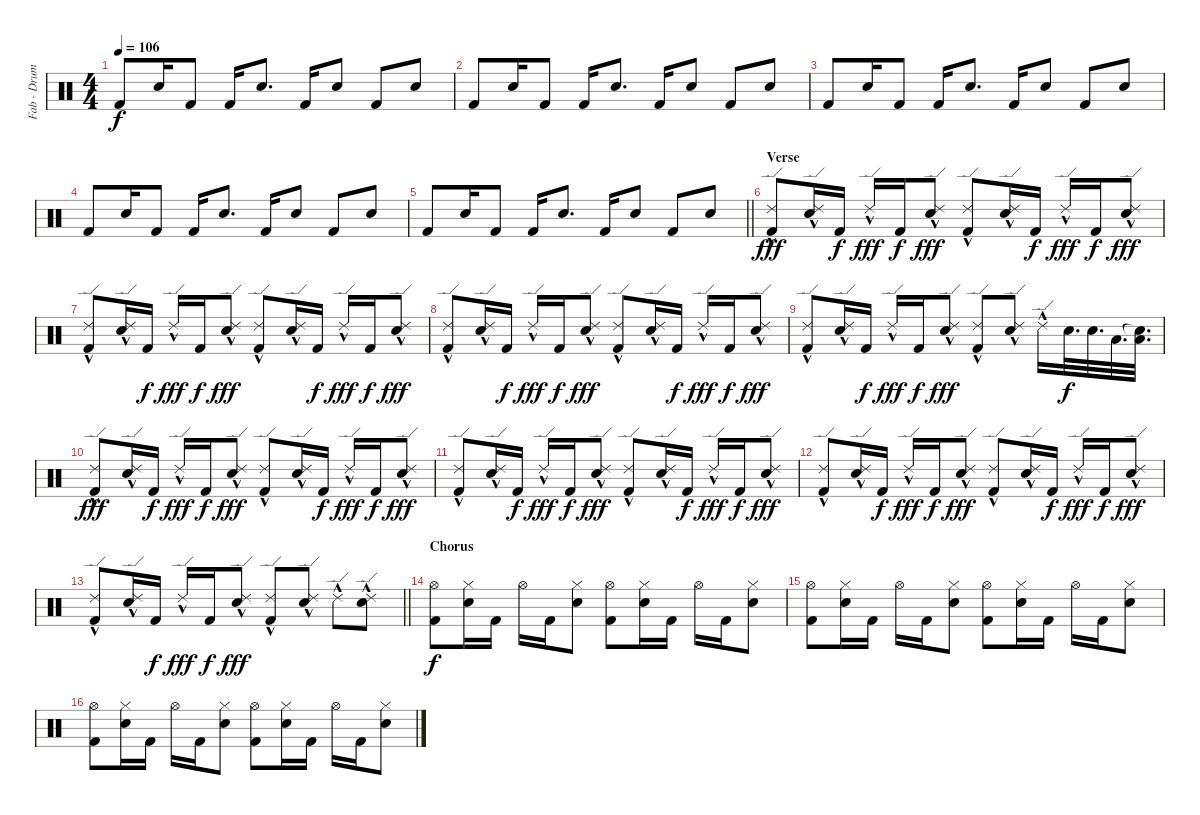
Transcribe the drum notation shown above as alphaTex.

\track ("Fab - Drumss RSE" "Fab - Drum") {instrument percussion}
\staff {score}
\articulation defaults
\ts (4 4)
\tempo 106
\clef neutral
\ks c "Kick (hit) 2".8{dy f} "Snare (hit) 2".16 "Kick (hit) 2".8 "Kick (hit) 2".16 "Snare (hit) 2".8{d} "Kick (hit) 2".16 "Snare (hit) 2".8 "Kick (hit) 2".8 "Snare (hit) 2".8
|
"Kick (hit) 2".8 "Snare (hit) 2".16 "Kick (hit) 2".8 "Kick (hit) 2".16 "Snare (hit) 2".8{d} "Kick (hit) 2".16 "Snare (hit) 2".8 "Kick (hit) 2".8 "Snare (hit) 2".8 |
"Kick (hit) 2".8 "Snare (hit) 2".16 "Kick (hit) 2".8 "Kick (hit) 2".16 "Snare (hit) 2".8{d} "Kick (hit) 2".16 "Snare (hit) 2".8 "Kick (hit) 2".8 "Snare (hit) 2".8 |
"Kick (hit) 2".8 "Snare (hit) 2".16 "Kick (hit) 2".8 "Kick (hit) 2".16 "Snare (hit) 2".8{d} "Kick (hit) 2".16 "Snare (hit) 2".8 "Kick (hit) 2".8 "Snare (hit) 2".8 |
\barLineRight lightlight "Kick (hit) 2".8 "Snare (hit) 2".16 "Kick (hit) 2".8 "Kick (hit) 2".16 "Snare (hit) 2".8{d} "Kick (hit) 2".16 "Snare (hit) 2".8 "Kick (hit) 2".8 "Snare (hit) 2".8
|
\section ("" "Verse")
("Ride (edge) 2"{hac} "Kick (hit) 2").8{dy fff} ("Ride (edge) 2"{hac} "Snare (hit) 2").16 "Kick (hit) 2".16{dy f} "Ride (edge) 2"{hac}.16{dy fff} "Kick (hit) 2".16{dy f} ("Ride (edge) 2"{hac} "Snare (hit) 2").8{dy fff} ("Ride (edge) 2"{hac} "Kick (hit) 2").8 ("Ride (edge) 2"{hac} "Snare (hit) 2").16 "Kick (hit) 2".16{dy f} "Ride (edge) 2"{hac}.16{dy fff} "Kick (hit) 2".16{dy f} ("Ride (edge) 2"{hac} "Snare (hit) 2").8{dy fff} |
("Ride (edge) 2"{hac} "Kick (hit) 2").8 ("Ride (edge) 2"{hac} "Snare (hit) 2").16 "Kick (hit) 2".16{dy f} "Ride (edge) 2"{hac}.16{dy fff} "Kick (hit) 2".16{dy f} ("Ride (edge) 2"{hac} "Snare (hit) 2").8{dy fff} ("Ride (edge) 2"{hac} "Kick (hit) 2").8 ("Ride (edge) 2"{hac} "Snare (hit) 2").16 "Kick (hit) 2".16{dy f} "Ride (edge) 2"{hac}.16{dy fff} "Kick (hit) 2".16{dy f} ("Ride (edge) 2"{hac} "Snare (hit) 2").8{dy fff} |
("Ride (edge) 2"{hac} "Kick (hit) 2").8 ("Ride (edge) 2"{hac} "Snare (hit) 2").16 "Kick (hit) 2".16{dy f} "Ride (edge) 2"{hac}.16{dy fff} "Kick (hit) 2".16{dy f} ("Ride (edge) 2"{hac} "Snare (hit) 2").8{dy fff} ("Ride (edge) 2"{hac} "Kick (hit) 2").8 ("Ride (edge) 2"{hac} "Snare (hit) 2").16 "Kick (hit) 2".16{dy f} "Ride (edge) 2"{hac}.16{dy fff} "Kick (hit) 2".16{dy f} ("Ride (edge) 2"{hac} "Snare (hit) 2").8{dy fff} |
("Ride (edge) 2"{hac} "Kick (hit) 2").8 ("Ride (edge) 2"{hac} "Snare (hit) 2").16 "Kick (hit) 2".16{dy f} "Ride (edge) 2"{hac}.16{dy fff} "Kick (hit) 2".16{dy f} ("Ride (edge) 2"{hac} "Snare (hit) 2").8{dy fff} ("Ride (edge) 2"{hac} "Kick (hit) 2").8 ("Ride (edge) 2"{hac} "Snare (hit) 2").8 "Ride (edge) 2"{hac}.16 "Snare (hit) 2".32{d dy f} "Snare (hit) 2".32{d} "Low Tom (hit)".32{d} ("Snare (hit)"{t} "Low Tom (hit)").32{d} |
("Ride (edge) 2"{hac} "Kick (hit) 2").8{dy fff} ("Ride (edge) 2"{hac} "Snare (hit) 2").16 "Kick (hit) 2".16{dy f} "Ride (edge) 2"{hac}.16{dy fff} "Kick (hit) 2".16{dy f} ("Ride (edge) 2"{hac} "Snare (hit) 2").8{dy fff} ("Ride (edge) 2"{hac} "Kick (hit) 2").8 ("Ride (edge) 2"{hac} "Snare (hit) 2").16 "Kick (hit) 2".16{dy f} "Ride (edge) 2"{hac}.16{dy fff} "Kick (hit) 2".16{dy f} ("Ride (edge) 2"{hac} "Snare (hit) 2").8{dy fff} |
("Ride (edge) 2"{hac} "Kick (hit) 2").8 ("Ride (edge) 2"{hac} "Snare (hit) 2").16 "Kick (hit) 2".16{dy f} "Ride (edge) 2"{hac}.16{dy fff} "Kick (hit) 2".16{dy f} ("Ride (edge) 2"{hac} "Snare (hit) 2").8{dy fff} ("Ride (edge) 2"{hac} "Kick (hit) 2").8 ("Ride (edge) 2"{hac} "Snare (hit) 2").16 "Kick (hit) 2".16{dy f} "Ride (edge) 2"{hac}.16{dy fff} "Kick (hit) 2".16{dy f} ("Ride (edge) 2"{hac} "Snare (hit) 2").8{dy fff} |
("Ride (edge) 2"{hac} "Kick (hit) 2").8 ("Ride (edge) 2"{hac} "Snare (hit) 2").16 "Kick (hit) 2".16{dy f} "Ride (edge) 2"{hac}.16{dy fff} "Kick (hit) 2".16{dy f} ("Ride (edge) 2"{hac} "Snare (hit) 2").8{dy fff} ("Ride (edge) 2"{hac} "Kick (hit) 2").8 ("Ride (edge) 2"{hac} "Snare (hit) 2").16 "Kick (hit) 2".16{dy f} "Ride (edge) 2"{hac}.16{dy fff} "Kick (hit) 2".16{dy f} ("Ride (edge) 2"{hac} "Snare (hit) 2").8{dy fff} |
\barLineRight lightlight
("Ride (edge) 2"{hac} "Kick (hit) 2").8 ("Ride (edge) 2"{hac} "Snare (hit) 2").16 "Kick (hit) 2".16{dy f} "Ride (edge) 2"{hac}.16{dy fff} "Kick (hit) 2".16{dy f} ("Ride (edge) 2"{hac} "Snare (hit) 2").8{dy fff} ("Ride (edge) 2"{hac} "Kick (hit) 2").8 ("Ride (edge) 2"{hac} "Snare (hit) 2").8 "Ride (edge) 2"{hac}.8 ("Ride (edge) 2"{hac} "Snare (hit) 2").8 |
\section ("" "Chorus")
("Hi-Hat (open)" "Kick (hit) 2").8{dy f} ("Hi-Hat (closed)" "Snare (hit) 2").16 "Kick (hit) 2".16 "Hi-Hat (open)".16 "Kick (hit) 2".16 ("Hi-Hat (closed)" "Snare (hit) 2").8 ("Hi-Hat (open)" "Kick (hit) 2").8 ("Hi-Hat (closed)" "Snare (hit) 2").16 "Kick (hit) 2".16 "Hi-Hat (open)".16 "Kick (hit) 2".16 ("Hi-Hat (closed)" "Snare (hit) 2").8 |
("Hi-Hat (open)" "Kick (hit) 2").8 ("Hi-Hat (closed)" "Snare (hit) 2").16 "Kick (hit) 2".16 "Hi-Hat (open)".16 "Kick (hit) 2".16 ("Hi-Hat (closed)" "Snare (hit) 2").8 ("Hi-Hat (open)" "Kick (hit) 2").8 ("Hi-Hat (closed)" "Snare (hit) 2").16 "Kick (hit) 2".16 "Hi-Hat (open)".16 "Kick (hit) 2".16 ("Hi-Hat (closed)" "Snare (hit) 2").8 |
("Hi-Hat (open)" "Kick (hit) 2").8 ("Hi-Hat (closed)" "Snare (hit) 2").16 "Kick (hit) 2".16 "Hi-Hat (open)".16 "Kick (hit) 2".16 ("Hi-Hat (closed)" "Snare (hit) 2").8 ("Hi-Hat (open)" "Kick (hit) 2").8 ("Hi-Hat (closed)" "Snare (hit) 2").16 "Kick (hit) 2".16 "Hi-Hat (open)".16 "Kick (hit) 2".16 ("Hi-Hat (closed)" "Snare (hit) 2").8
